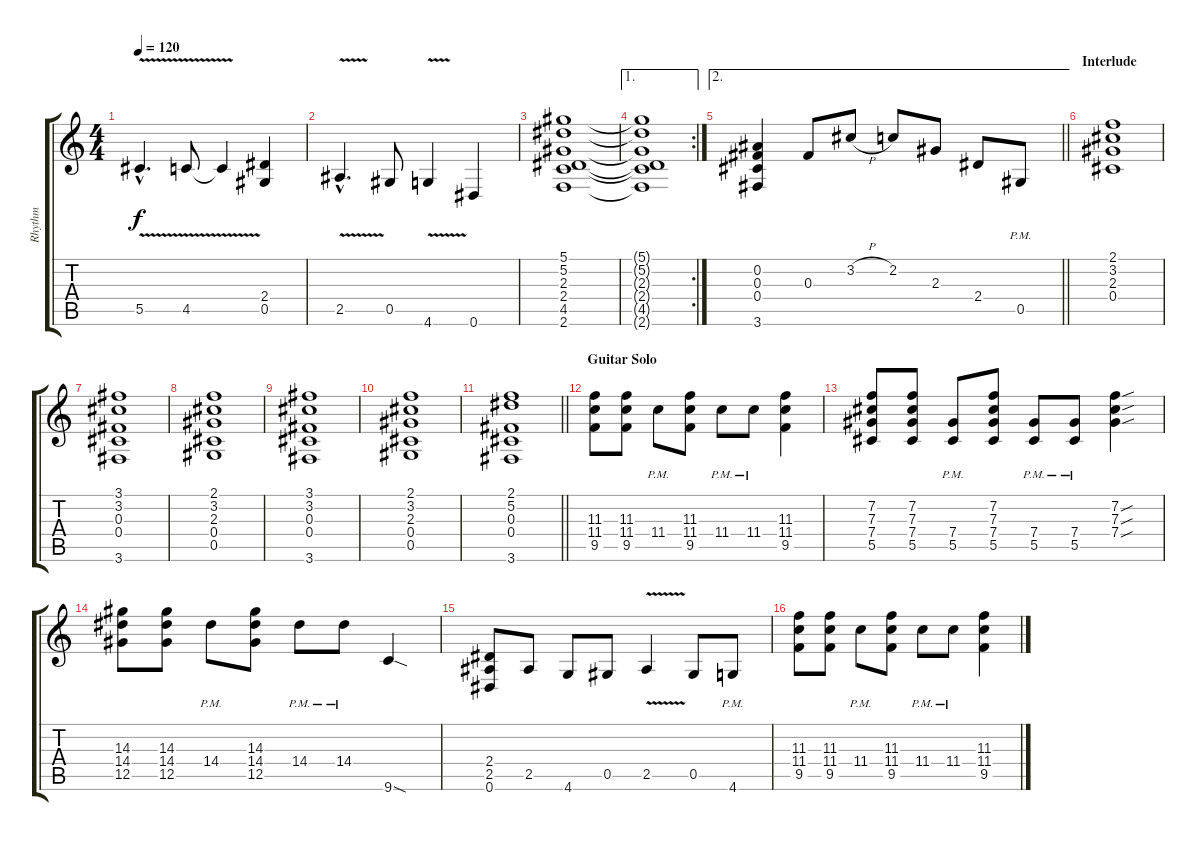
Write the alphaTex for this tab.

\track ("Rhythm" "Rhythm") {instrument distortionguitar}
\staff {score tabs}
\tuning (Eb4 Bb3 Gb3 Db3 Ab2 Eb2) {hide}
\ts (4 4)
\tempo 120
\clef g2
\ks c
5.5{v hac}.4{d dy f} 4.5{v}.8 4.5{t}.4 (2.4 0.5).4 |
2.5{v hac}.4{d} 0.5.8 4.6{v}.4 0.6.4 |
(5.1 5.2 2.3 2.4 4.5 2.6).1 |
\ae 1
\rc 2
(5.1{t} 5.2{t} 2.3{t} 2.4{t} 4.5{t} 2.6{t}).1 |
\ae 2
\barLineRight lightlight
(0.2 0.3 0.4 3.6).4 0.3.8 3.2{h}.8 2.2.8 2.3.8 2.4.8 0.5{pm}.8 |
\section ("" "Interlude")
(2.1 3.2 2.3 0.4).1 |
(3.1 3.2 0.3 0.4 3.6).1 |
(2.1 3.2 2.3 0.4 0.5).1 |
(3.1 3.2 0.3 0.4 3.6).1 |
(2.1 3.2 2.3 0.4 0.5).1 |
\barLineRight lightlight
(2.1 5.2 0.3 0.4 3.6).1 |
\section ("" "Guitar Solo")
(11.3 11.4 9.5).8 (11.3 11.4 9.5).8 11.4{pm}.8 (11.3 11.4 9.5).8 11.4{pm}.8 11.4{pm}.8 (11.3 11.4 9.5).4 |
(7.2 7.3 7.4 5.5).8 (7.2 7.3 7.4 5.5).8 (7.4{pm} 5.5{pm}).8 (7.2 7.3 7.4 5.5).8 (7.4{pm} 5.5{pm}).8 (7.4{pm} 5.5{pm}).8 (7.2{sou} 7.3{sou} 7.4{sou}).4 |
(14.3 14.4 12.5).8 (14.3 14.4 12.5).8 14.4{pm}.8 (14.3 14.4 12.5).8 14.4{pm}.8 14.4{pm}.8 9.6{sod}.4 |
(2.4 2.5 0.6).8 2.5.8 4.6.8 0.5.8 2.5{v}.4 0.5.8 4.6{pm}.8 |
(11.3 11.4 9.5).8 (11.3 11.4 9.5).8 11.4{pm}.8 (11.3 11.4 9.5).8 11.4{pm}.8 11.4{pm}.8 (11.3 11.4 9.5).4
